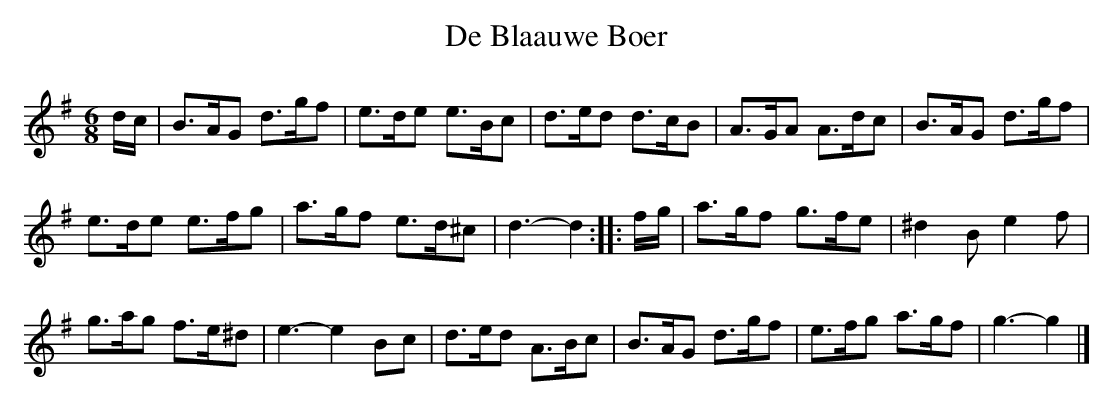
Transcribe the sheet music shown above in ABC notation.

X:1
T:De Blaauwe Boer
M:6/8
K:Gmaj
d/c/|B>AG d>gf|e>de e>Bc|d>ed d>cB|A>GA A>dc|B>AG d>gf|
e>de e>fg|a>gf e>d^c|d3-d2:||:f/g/|a>gf g>fe|^d2B e2f|
g>ag f>e^d|e3-e2Bc|d>ed A>Bc|B>AG d>gf|e>fg a>gf|g3-g2|]
